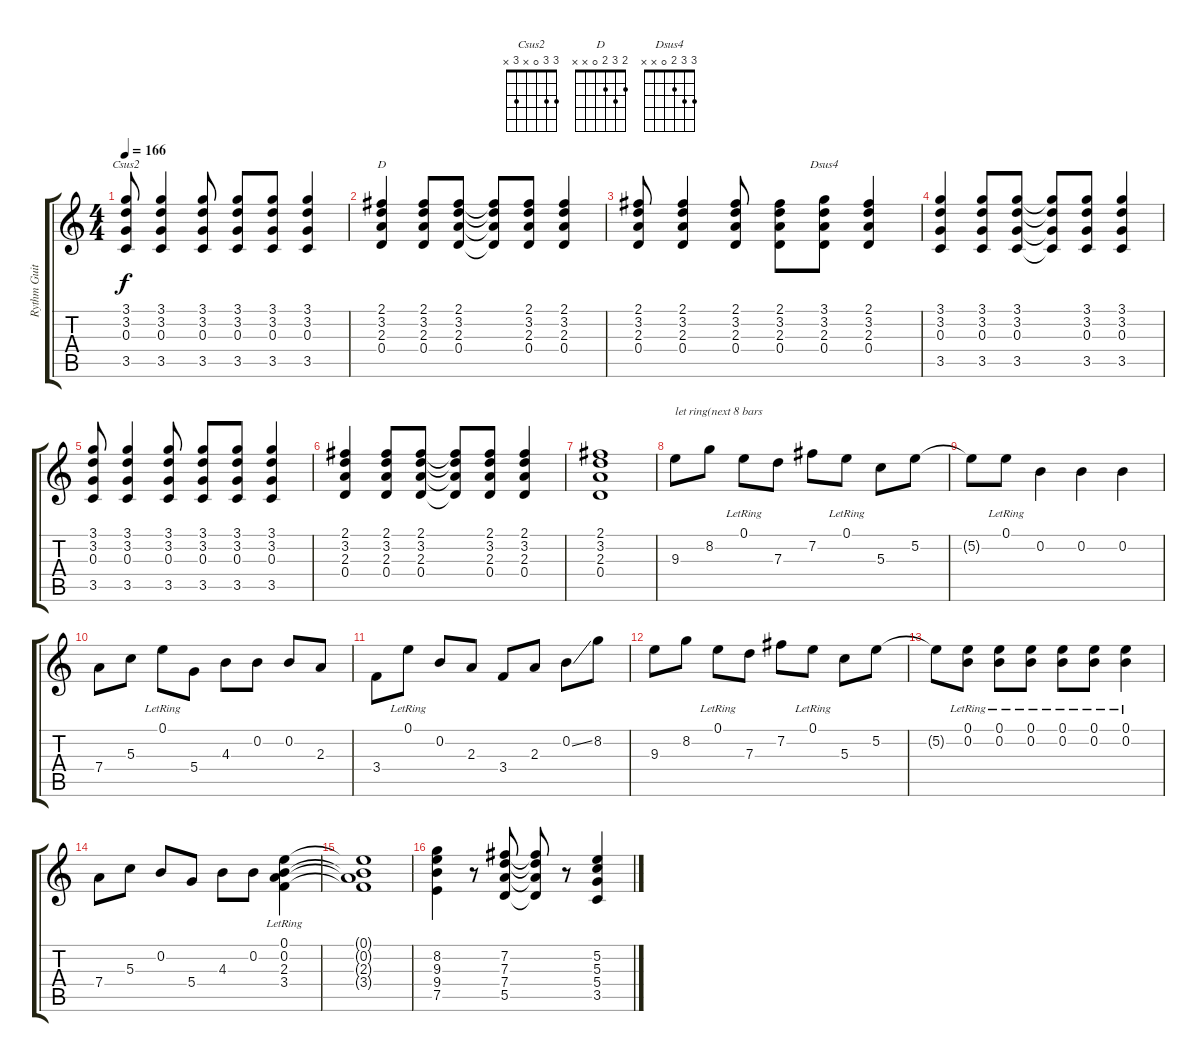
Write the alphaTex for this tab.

\track ("Rythm Guitar" "Rythm Guit") {instrument distortionguitar}
\staff {score tabs}
\tuning (E4 B3 G3 D3 A2 E2) {hide}
\chord ("Csus2" 3 3 0 x 3 x)
\chord ("D" 2 3 2 0 x x)
\chord ("Dsus4" 3 3 2 0 x x)
\ts (4 4)
\tempo 166
\clef g2
\ks c
(3.1 3.2 0.3 3.5).8{ch "Csus2" dy f} (3.1 3.2 0.3 3.5).4 (3.1 3.2 0.3 3.5).8 (3.1 3.2 0.3 3.5).8 (3.1 3.2 0.3 3.5).8 (3.1 3.2 0.3 3.5).4 |
(2.1 3.2 2.3 0.4).4{ch "D"} (2.1 3.2 2.3 0.4).8 (2.1 3.2 2.3 0.4).8 (2.1{t} 3.2{t} 2.3{t} 0.4{t}).8 (2.1 3.2 2.3 0.4).8 (2.1 3.2 2.3 0.4).4 |
(2.1 3.2 2.3 0.4).8 (2.1 3.2 2.3 0.4).4 (2.1 3.2 2.3 0.4).8 (2.1 3.2 2.3 0.4).8 (3.1 3.2 2.3 0.4).8{ch "Dsus4"} (2.1 3.2 2.3 0.4).4 |
(3.1 3.2 0.3 3.5).4 (3.1 3.2 0.3 3.5).8 (3.1 3.2 0.3 3.5).8 (3.1{t} 3.2{t} 0.3{t} 3.5{t}).8 (3.1 3.2 0.3 3.5).8 (3.1 3.2 0.3 3.5).4 |
(3.1 3.2 0.3 3.5).8 (3.1 3.2 0.3 3.5).4 (3.1 3.2 0.3 3.5).8 (3.1 3.2 0.3 3.5).8 (3.1 3.2 0.3 3.5).8 (3.1 3.2 0.3 3.5).4 |
(2.1 3.2 2.3 0.4).4 (2.1 3.2 2.3 0.4).8 (2.1 3.2 2.3 0.4).8 (2.1{t} 3.2{t} 2.3{t} 0.4{t}).8 (2.1 3.2 2.3 0.4).8 (2.1 3.2 2.3 0.4).4 |
(2.1 3.2 2.3 0.4).1{volume 11} |
9.3.8{txt "let ring(next 8 bars"} 8.2.8 0.1{lr}.8 7.3.8 7.2.8 0.1{lr}.8 5.3.8 5.2.8 |
5.2{t}.8 0.1{lr}.8 0.2.4 0.2.4 0.2.4 |
7.4.8 5.3.8 0.1{lr}.8 5.4.8 4.3.8 0.2.8 0.2.8 2.3.8 |
3.4.8 0.1{lr}.8 0.2.8 2.3.8 3.4.8 2.3.8 0.2{ss}.8 8.2.8 |
9.3.8 8.2.8 0.1{lr}.8 7.3.8 7.2.8 0.1{lr}.8 5.3.8 5.2.8 |
5.2{t}.8 (0.1{lr} 0.2).8 (0.1{lr} 0.2).8 (0.1{lr} 0.2).8 (0.1{lr} 0.2).8 (0.1{lr} 0.2).8 (0.1{lr} 0.2).4 |
7.4.8 5.3.8 0.2.8 5.4.8 4.3.8 0.2.8 (0.1{lr} 0.2 2.3 3.4).4 |
(0.1{t} 0.2{t} 2.3{t} 3.4{t}).1 |
(8.2 9.3 9.4 7.5).4 r.8 (7.2 7.3 7.4 5.5).8 (7.2{t} 7.3{t} 7.4{t} 5.5{t}).8 r.8 (5.2 5.3 5.4 3.5).4
